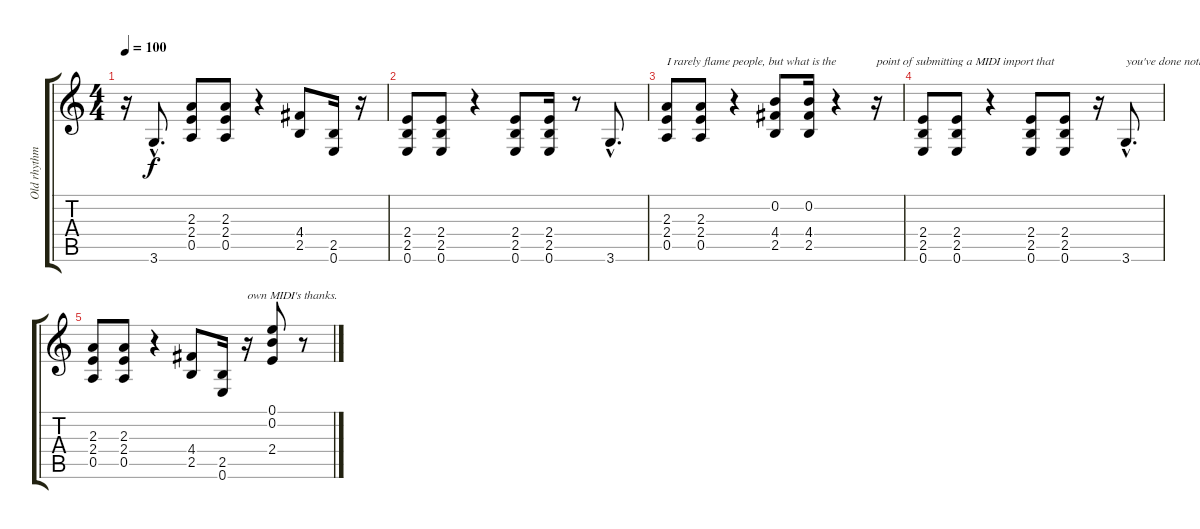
\track ("Old rhythm track" "Old rhythm") {instrument acousticguitarnylon}
\staff {score tabs}
\tuning (E4 B3 G3 D3 A2 E2) {hide}
\ts (4 4)
\tempo 100
\clef g2
\ks c
r.16{dy f} 3.6{hac}.8{d} (2.3 2.4 0.5).8 (2.3 2.4 0.5).8 r.4 (4.4 2.5).8 (2.5 0.6).16 r.16 |
(2.4 2.5 0.6).8 (2.4 2.5 0.6).8 r.4 (2.4 2.5 0.6).8 (2.4 2.5 0.6).16 r.8 3.6{hac}.8{d} |
(2.3 2.4 0.5).8{txt "I rarely flame people, but what is the "} (2.3 2.4 0.5).8 r.4 (0.2 4.4 2.5).8 (0.2 4.4 2.5).16 r.4 r.16{txt "point of submitting a MIDI import that"} |
(2.4 2.5 0.6).8 (2.4 2.5 0.6).8 r.4 (2.4 2.5 0.6).8 (2.4 2.5 0.6).8 r.16 3.6{hac}.8{d txt "you've done nothing to ? I can find my "} |
(2.3 2.4 0.5).8 (2.3 2.4 0.5).8 r.4 (4.4 2.5).8 (2.5 0.6).16 r.16{txt "own MIDI's thanks."} (0.1 0.2 2.4).8 r.8
